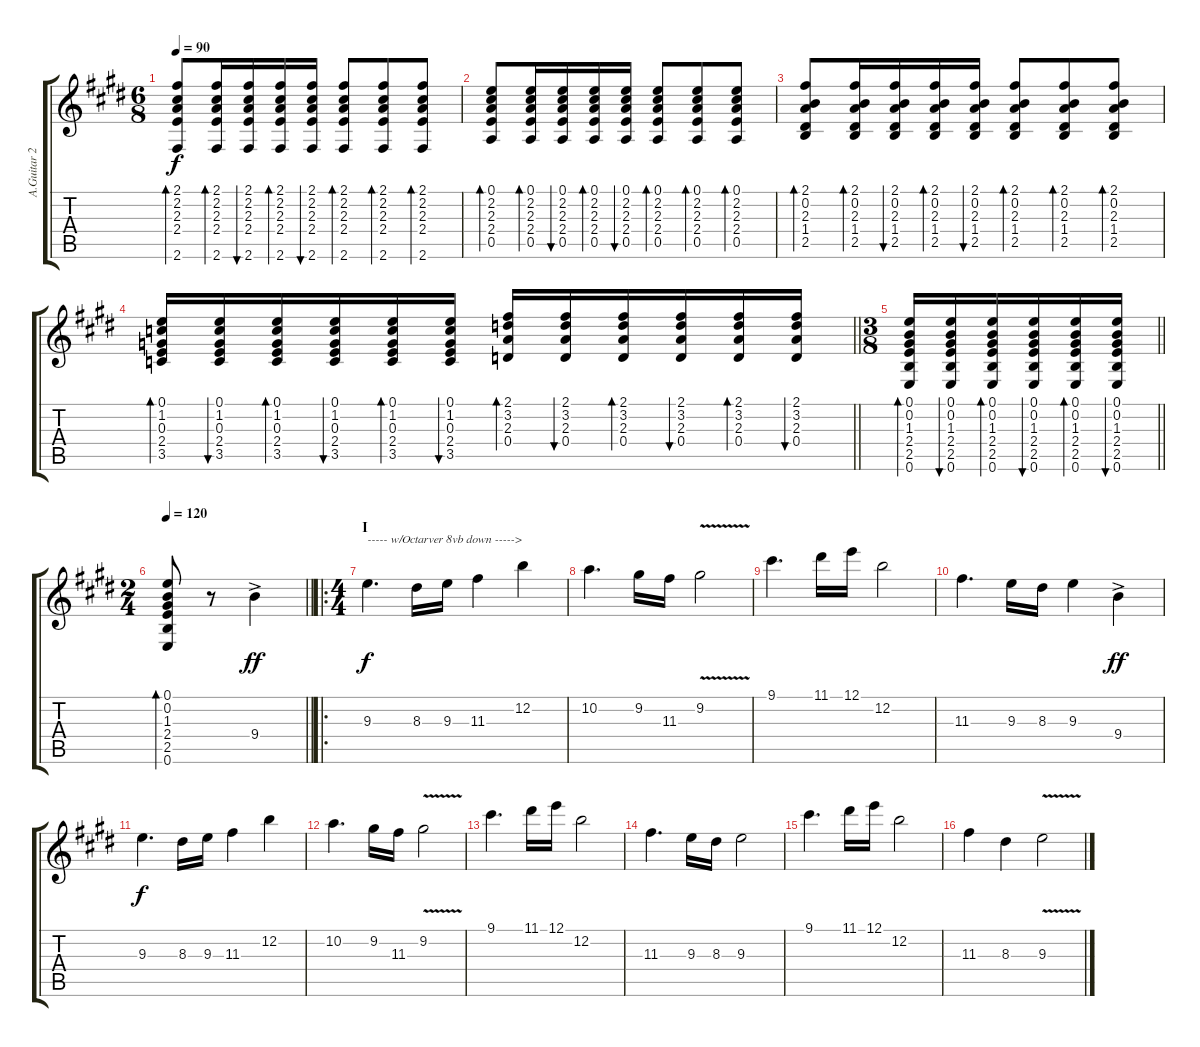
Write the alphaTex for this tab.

\track ("A.Guitar 2" "A.Guitar 2") {instrument acousticguitarsteel}
\staff {score tabs}
\tuning (E4 B3 G3 D3 A2 E2) {hide}
\ts (6 8)
\tempo 90
\clef g2
\ks e
(2.1 2.2 2.3 2.4 2.6).8{bd 30 dy f} (2.1 2.2 2.3 2.4 2.6).16{bd 30} (2.1 2.2 2.3 2.4 2.6).16{bu 30} (2.1 2.2 2.3 2.4 2.6).16{bd 30} (2.1 2.2 2.3 2.4 2.6).16{bu 30} (2.1 2.2 2.3 2.4 2.6).8{bd 30} (2.1 2.2 2.3 2.4 2.6).8{bd 30} (2.1 2.2 2.3 2.4 2.6).8{bd 30} |
(0.1 2.2 2.3 2.4 0.5).8{bd 30} (0.1 2.2 2.3 2.4 0.5).16{bd 30} (0.1 2.2 2.3 2.4 0.5).16{bu 30} (0.1 2.2 2.3 2.4 0.5).16{bd 30} (0.1 2.2 2.3 2.4 0.5).16{bu 30} (0.1 2.2 2.3 2.4 0.5).8{bd 30} (0.1 2.2 2.3 2.4 0.5).8{bd 30} (0.1 2.2 2.3 2.4 0.5).8{bd 30} |
(2.1 0.2 2.3 1.4 2.5).8{bd 30} (2.1 0.2 2.3 1.4 2.5).16{bd 30} (2.1 0.2 2.3 1.4 2.5).16{bu 30} (2.1 0.2 2.3 1.4 2.5).16{bd 30} (2.1 0.2 2.3 1.4 2.5).16{bu 30} (2.1 0.2 2.3 1.4 2.5).8{bd 30} (2.1 0.2 2.3 1.4 2.5).8{bd 30} (2.1 0.2 2.3 1.4 2.5).8{bd 30} |
\barLineRight lightlight
(0.1 1.2 0.3 2.4 3.5).16{bd 30} (0.1 1.2 0.3 2.4 3.5).16{bu 30} (0.1 1.2 0.3 2.4 3.5).16{bd 30} (0.1 1.2 0.3 2.4 3.5).16{bu 30} (0.1 1.2 0.3 2.4 3.5).16{bd 30} (0.1 1.2 0.3 2.4 3.5).16{bu 30} (2.1 3.2 2.3 0.4).16{bd 30} (2.1 3.2 2.3 0.4).16{bu 30} (2.1 3.2 2.3 0.4).16{bd 30} (2.1 3.2 2.3 0.4).16{bu 30} (2.1 3.2 2.3 0.4).16{bd 30} (2.1 3.2 2.3 0.4).16{bu 30} |
\ts (3 8)
\barLineRight lightlight
(0.1 0.2 1.3 2.4 2.5 0.6).16{bd 30} (0.1 0.2 1.3 2.4 2.5 0.6).16{bu 30 beam merge} (0.1 0.2 1.3 2.4 2.5 0.6).16{bd 30} (0.1 0.2 1.3 2.4 2.5 0.6).16{bu 30 beam merge} (0.1 0.2 1.3 2.4 2.5 0.6).16{bd 30} (0.1 0.2 1.3 2.4 2.5 0.6).16{bu 30} |
\ts (2 4)
\tempo 120
\barLineRight lightlight
(0.1 0.2 1.3 2.4 2.5 0.6).8{bd 30} r.8{txt ""} 9.4{ac}.4{dy ff} |
\ro
\ts (4 4)
\section ("" "I")
9.3.4{d txt "----- w/Octarver 8vb down ----->" dy f} 8.3.16 9.3.16 11.3.4 12.2.4 |
10.2.4{d} 9.2.16 11.3.16 9.2{v}.2 |
9.1.4{d} 11.1.16 12.1.16 12.2.2 |
11.3.4{d} 9.3.16 8.3.16 9.3.4 9.4{ac}.4{dy ff} |
9.3.4{d dy f} 8.3.16 9.3.16 11.3.4 12.2.4 |
10.2.4{d} 9.2.16 11.3.16 9.2{v}.2 |
9.1.4{d} 11.1.16 12.1.16 12.2.2 |
11.3.4{d} 9.3.16 8.3.16 9.3.2 |
9.1.4{d} 11.1.16 12.1.16 12.2.2 |
11.3.4 8.3.4 9.3{v}.2
